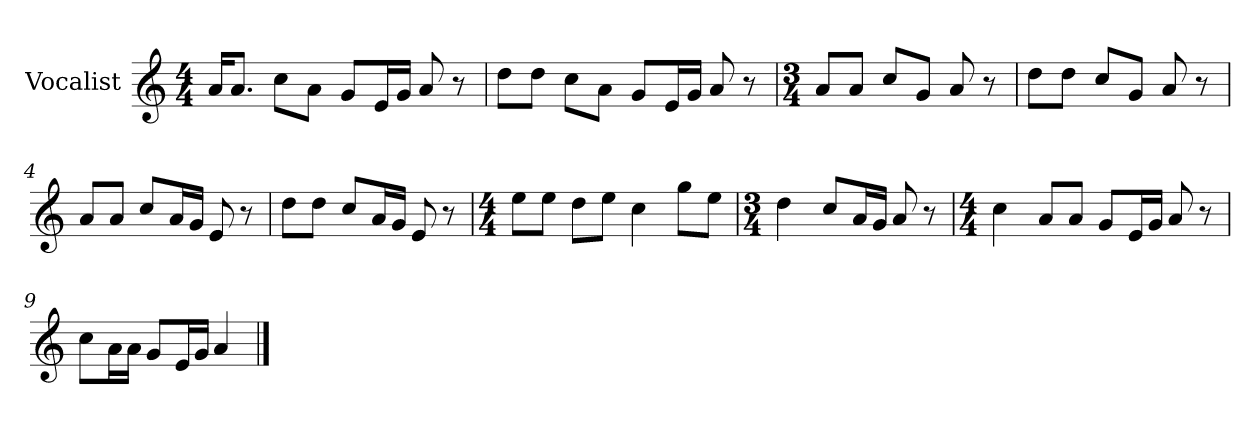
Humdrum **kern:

**kern
*part1
*staff1
*I"Vocalist
*k[]
*C:
*M4/4
=
16aKL
8.aJ
8ccL
8aJ
8gL
16eL
16gJJ
8a
8r
=1
8ddL
8ddJ
8ccL
8aJ
8gL
16eL
16gJJ
8a
8r
=2
*M3/4
8aL
8aJ
8ccL
8gJ
8a
8r
=3
8ddL
8ddJ
8ccL
8gJ
8a
8r
=4
8aL
8aJ
8ccL
16aL
16gJJ
8e
8r
=5
8ddL
8ddJ
8ccL
16aL
16gJJ
8e
8r
=6
*M4/4
8eeL
8eeJ
8ddL
8eeJ
4cc
8ggL
8eeJ
=7
*M3/4
4dd
8ccL
16aL
16gJJ
8a
8r
=8
*M4/4
4cc
8aL
8aJ
8gL
16eL
16gJJ
8a
8r
=9
8ccL
16aL
16aJJ
8gL
16eL
16gJJ
4a
==
*-
